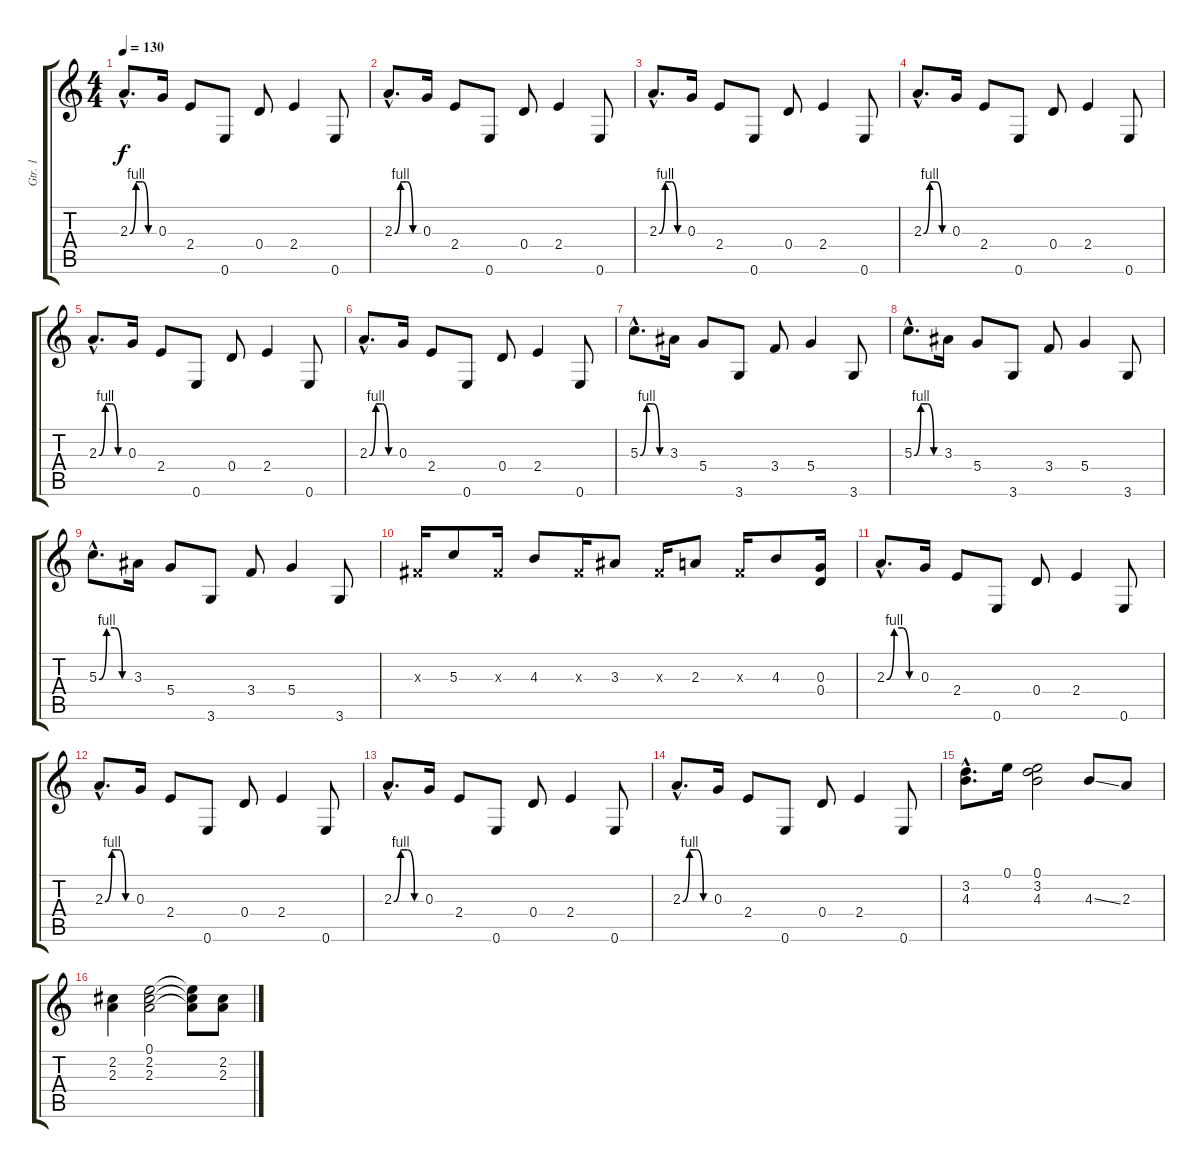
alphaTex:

\track ("Gtr. 1" "Gtr. 1") {instrument overdrivenguitar}
\staff {score tabs}
\tuning (E4 B3 G3 D3 A2 E2) {hide}
\ts (4 4)
\tempo 130
\clef g2
\ks c
2.3{be (custom 0 0 15 4 30 4 45 0 60 0) hac}.8{d dy f} 0.3.16 2.4.8 0.6.8 0.4.8 2.4.4 0.6.8 |
2.3{be (custom 0 0 15 4 30 4 45 0 60 0) hac}.8{d} 0.3.16 2.4.8 0.6.8 0.4.8 2.4.4 0.6.8 |
2.3{be (custom 0 0 15 4 30 4 45 0 60 0) hac}.8{d} 0.3.16 2.4.8 0.6.8 0.4.8 2.4.4 0.6.8 |
2.3{be (custom 0 0 15 4 30 4 45 0 60 0) hac}.8{d} 0.3.16 2.4.8 0.6.8 0.4.8 2.4.4 0.6.8 |
2.3{be (custom 0 0 15 4 30 4 45 0 60 0) hac}.8{d} 0.3.16 2.4.8 0.6.8 0.4.8 2.4.4 0.6.8 |
2.3{be (custom 0 0 15 4 30 4 45 0 60 0) hac}.8{d} 0.3.16 2.4.8 0.6.8 0.4.8 2.4.4 0.6.8 |
5.3{be (custom 0 0 15 4 30 4 45 0 60 0) hac}.8{d} 3.3.16 5.4.8 3.6.8 3.4.8 5.4.4 3.6.8 |
5.3{be (custom 0 0 15 4 30 4 45 0 60 0) hac}.8{d} 3.3.16 5.4.8 3.6.8 3.4.8 5.4.4 3.6.8 |
5.3{be (custom 0 0 15 4 30 4 45 0 60 0) hac}.8{d} 3.3.16 5.4.8 3.6.8 3.4.8 5.4.4 3.6.8 |
-1.3{x}.16 5.3.8 -1.3{x}.16 4.3.8 -1.3{x}.16 3.3.8 -1.3{x}.16 2.3.8 -1.3{x}.16 4.3.8 (0.3 0.4).16 |
2.3{be (custom 0 0 15 4 30 4 45 0 60 0) hac}.8{d} 0.3.16 2.4.8 0.6.8 0.4.8 2.4.4 0.6.8 |
2.3{be (custom 0 0 15 4 30 4 45 0 60 0) hac}.8{d} 0.3.16 2.4.8 0.6.8 0.4.8 2.4.4 0.6.8 |
2.3{be (custom 0 0 15 4 30 4 45 0 60 0) hac}.8{d} 0.3.16 2.4.8 0.6.8 0.4.8 2.4.4 0.6.8 |
2.3{be (custom 0 0 15 4 30 4 45 0 60 0) hac}.8{d} 0.3.16 2.4.8 0.6.8 0.4.8 2.4.4 0.6.8 |
(3.2{hac} 4.3{hac}).8{d} 0.1.16 (0.1 3.2 4.3).2 4.3{ss}.8 2.3.8 |
(2.2 2.3).4 (0.1 2.2 2.3).2 (0.1{t} 2.2{t} 2.3{t}).8 (2.2{ss} 2.3{ss}).8
